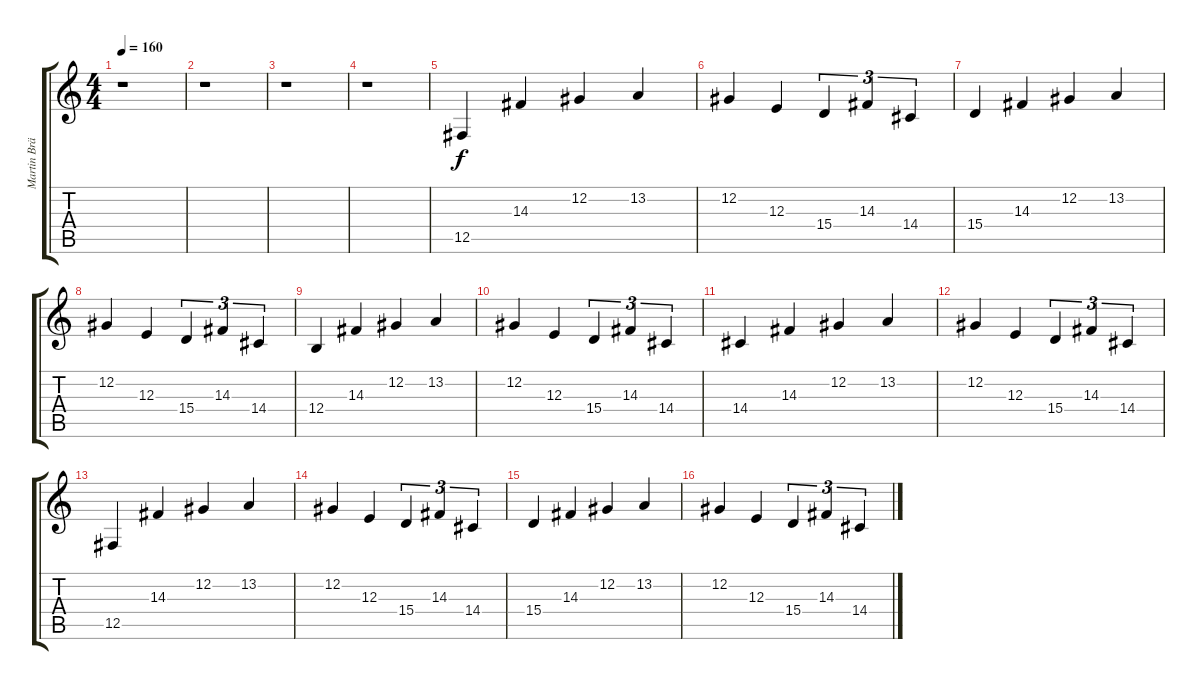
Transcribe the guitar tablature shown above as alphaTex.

\track ("Martin Brändström" "Martin Brä") {instrument brightacousticpiano}
\staff {score tabs}
\tuning (Db4 Ab3 E3 B2 Gb2 Db2) {hide}
\ts (4 4)
\tempo 160
\clef g2
\ks c
r.1{dy f} |
r.1 |
r.1 |
r.1 |
12.5.4 14.3.4 12.2.4 13.2.4 |
12.2.4 12.3.4 15.4.4{tu (3 2)} 14.3.4{tu (3 2)} 14.4.4{tu (3 2)} |
15.4.4 14.3.4 12.2.4 13.2.4 |
12.2.4 12.3.4 15.4.4{tu (3 2)} 14.3.4{tu (3 2)} 14.4.4{tu (3 2)} |
12.4.4 14.3.4 12.2.4 13.2.4 |
12.2.4 12.3.4 15.4.4{tu (3 2)} 14.3.4{tu (3 2)} 14.4.4{tu (3 2)} |
14.4.4 14.3.4 12.2.4 13.2.4 |
12.2.4 12.3.4 15.4.4{tu (3 2)} 14.3.4{tu (3 2)} 14.4.4{tu (3 2)} |
12.5.4 14.3.4 12.2.4 13.2.4 |
12.2.4 12.3.4 15.4.4{tu (3 2)} 14.3.4{tu (3 2)} 14.4.4{tu (3 2)} |
15.4.4 14.3.4 12.2.4 13.2.4 |
12.2.4 12.3.4 15.4.4{tu (3 2)} 14.3.4{tu (3 2)} 14.4.4{tu (3 2)}
